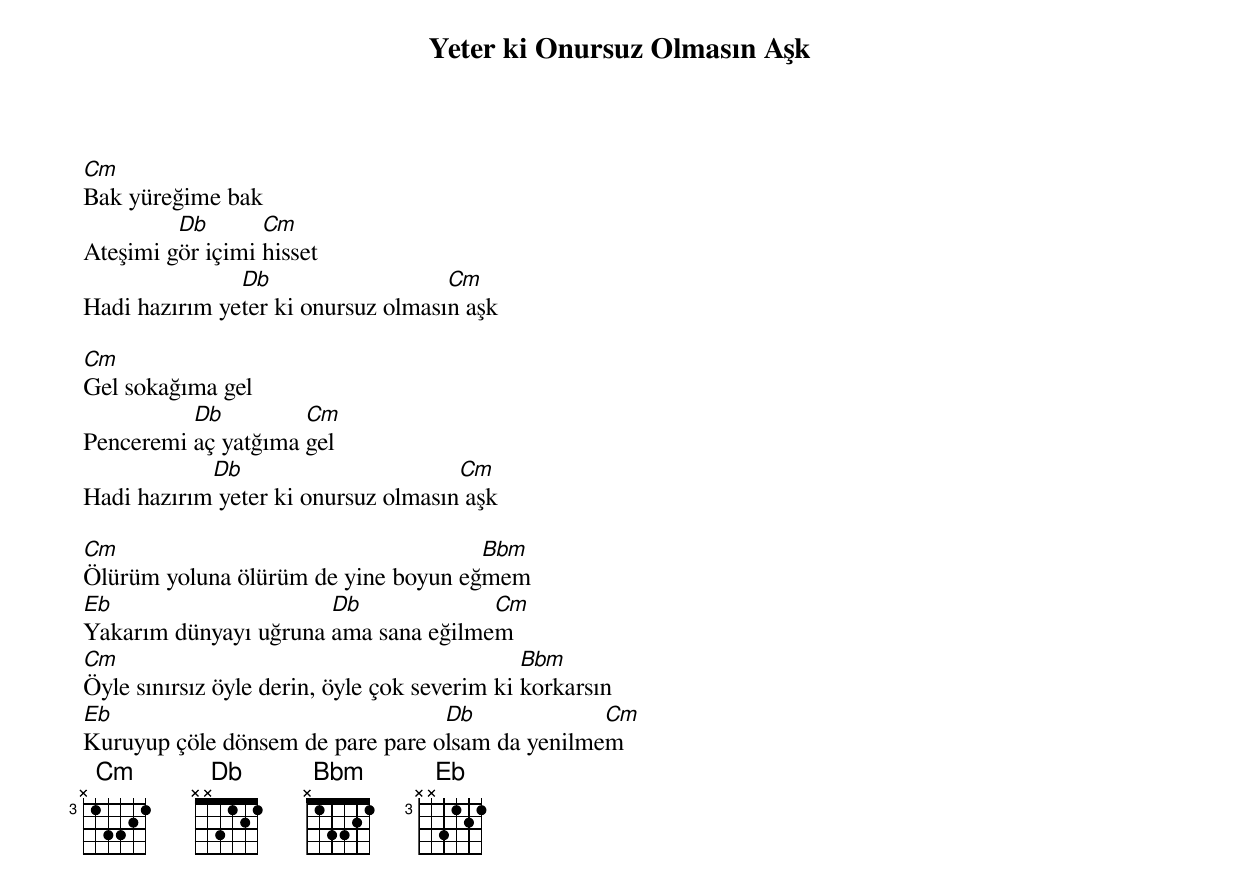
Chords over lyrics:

{title: Yeter ki Onursuz Olmasın Aşk}
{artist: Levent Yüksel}

Cm
Bak yüreğime bak
         Db       Cm
Ateşimi gör içimi hisset
               Db                   Cm
Hadi hazırım yeter ki onursuz olmasın aşk

Cm
Gel sokağıma gel
          Db         Cm
Penceremi aç yatğıma gel
            Db                       Cm
Hadi hazırım yeter ki onursuz olmasın aşk

Cm                                   Bbm
Ölürüm yoluna ölürüm de yine boyun eğmem
Eb                     Db             Cm
Yakarım dünyayı uğruna ama sana eğilmem
Cm                                            Bbm
Öyle sınırsız öyle derin, öyle çok severim ki korkarsın
Eb                                Db             Cm
Kuruyup çöle dönsem de pare pare olsam da yenilmem
